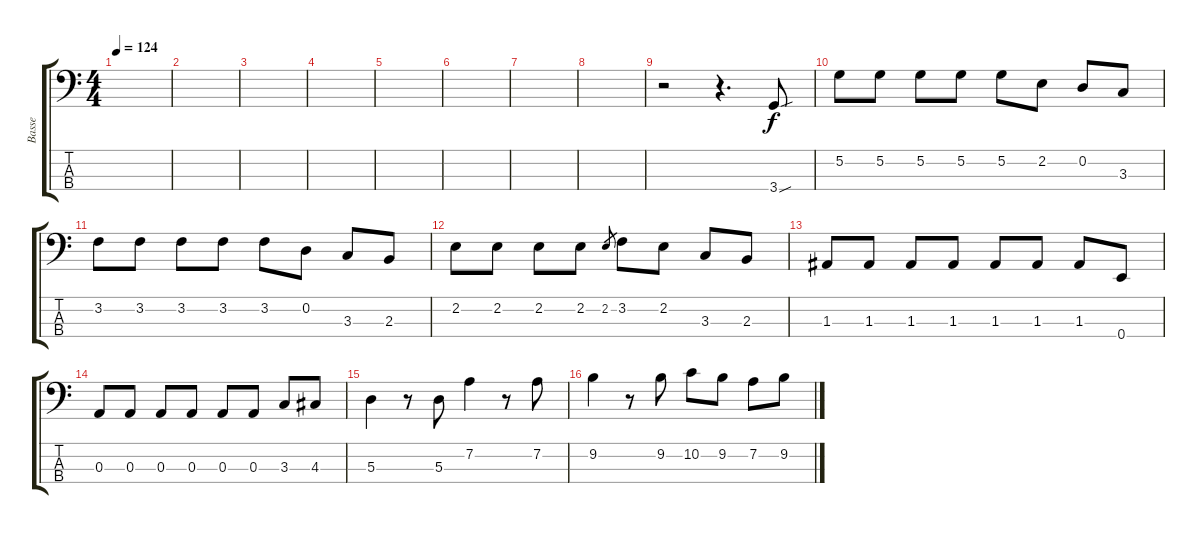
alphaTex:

\track ("Basse" "Basse") {instrument electricbassfinger}
\staff {score tabs}
\tuning (G2 D2 A1 E1) {hide}
\ts (4 4)
\tempo 124
\clef f4
\ks c
|
|
|
|
|
|
|
|
r.2 r.4{d} 3.4{sou}.8 |
5.2.8 5.2.8 5.2.8 5.2.8 5.2.8 2.2.8 0.2.8 3.3.8 |
3.2.8 3.2.8 3.2.8 3.2.8 3.2.8 0.2.8 3.3.8 2.3.8 |
2.2.8 2.2.8 2.2.8 2.2.8 2.2.8{gr} 3.2.8 2.2.8 3.3.8 2.3.8 |
1.3.8 1.3.8 1.3.8 1.3.8 1.3.8 1.3.8 1.3.8 0.4.8 |
0.3.8 0.3.8 0.3.8 0.3.8 0.3.8 0.3.8 3.3.8 4.3.8 |
5.3.4 r.8 5.3.8 7.2.4 r.8 7.2.8 |
9.2.4 r.8 9.2.8 10.2.8 9.2.8 7.2.8 9.2.8
